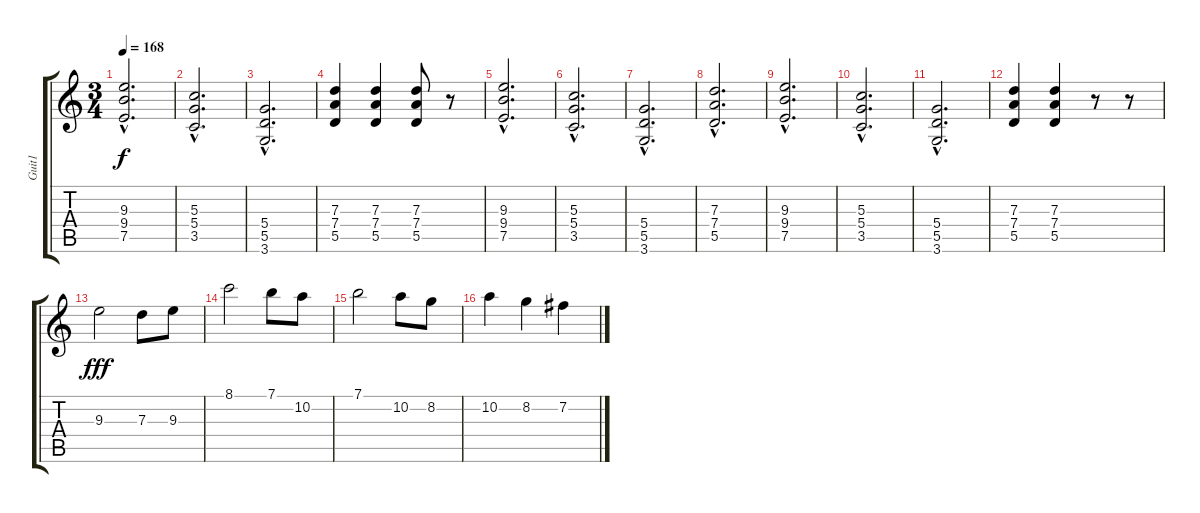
\track ("Guit1" "Guit1") {instrument overdrivenguitar}
\staff {score tabs}
\tuning (E4 B3 G3 D3 A2 E2) {hide}
\ts (3 4)
\tempo 168
\clef g2
\ks c
(9.3{hac} 9.4{hac} 7.5{hac}).2{d dy f} |
(5.3{hac} 5.4{hac} 3.5{hac}).2{d} |
(5.4{hac} 5.5{hac} 3.6{hac}).2{d} |
(7.3 7.4 5.5).4 (7.3 7.4 5.5).4 (7.3 7.4 5.5).8 r.8 |
(9.3{hac} 9.4{hac} 7.5{hac}).2{d} |
(5.3{hac} 5.4{hac} 3.5{hac}).2{d} |
(5.4{hac} 5.5{hac} 3.6{hac}).2{d} |
(7.3{hac} 7.4{hac} 5.5{hac}).2{d} |
(9.3{hac} 9.4{hac} 7.5{hac}).2{d} |
(5.3{hac} 5.4{hac} 3.5{hac}).2{d} |
(5.4{hac} 5.5{hac} 3.6{hac}).2{d} |
(7.3 7.4 5.5).4 (7.3 7.4 5.5).4 r.8 r.8 |
9.3.2{dy fff volume 14 instrument electricguitarclean} 7.3.8 9.3.8 |
8.1.2 7.1.8 10.2.8 |
7.1.2 10.2.8 8.2.8 |
10.2.4 8.2.4 7.2.4
